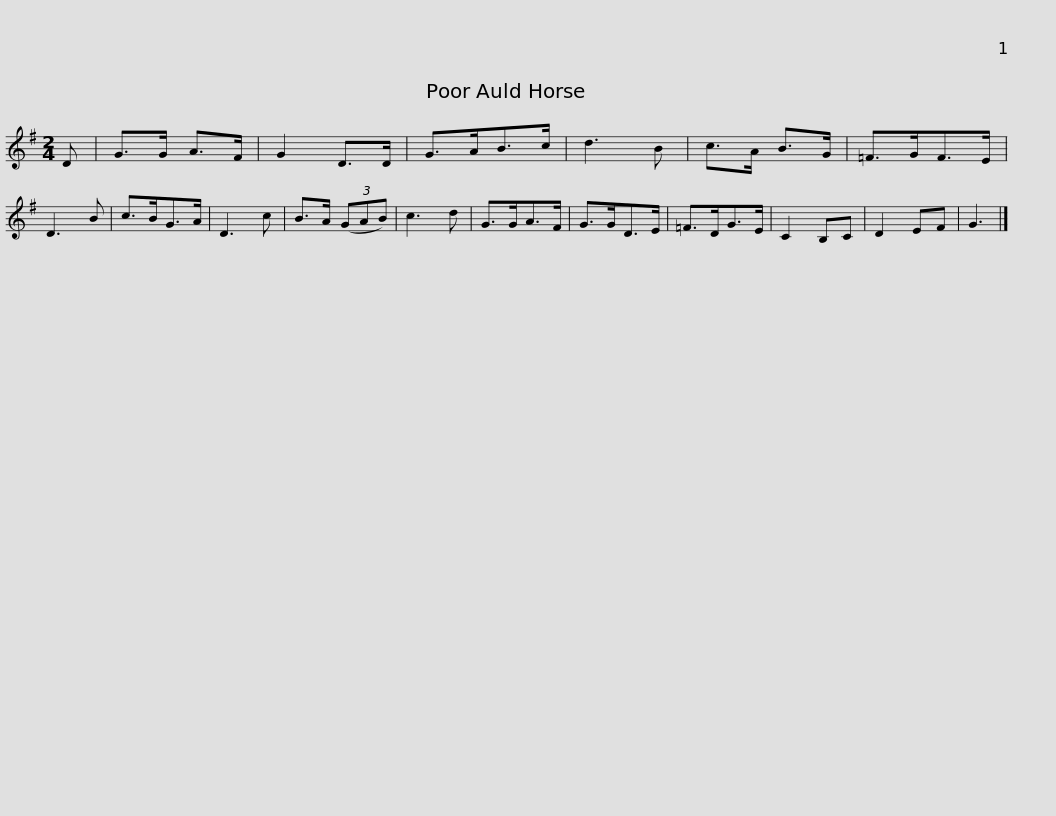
X:1
L:1/8
M:2/4
I:linebreak $
K:G
V:1 treble
V:1
 D | G>G A>F | G2 D>D | G>AB>c | d3 B | %5
 c>A B>G | =F>GF>E | D3 B | c>BG>A | D3 c | %10
 B>A (3(GAB) |$ c3 d | G>GA>F | G>GD>E | =F>DG>E | %15
 C2 B,C | D2 EF | G3 |] %18
